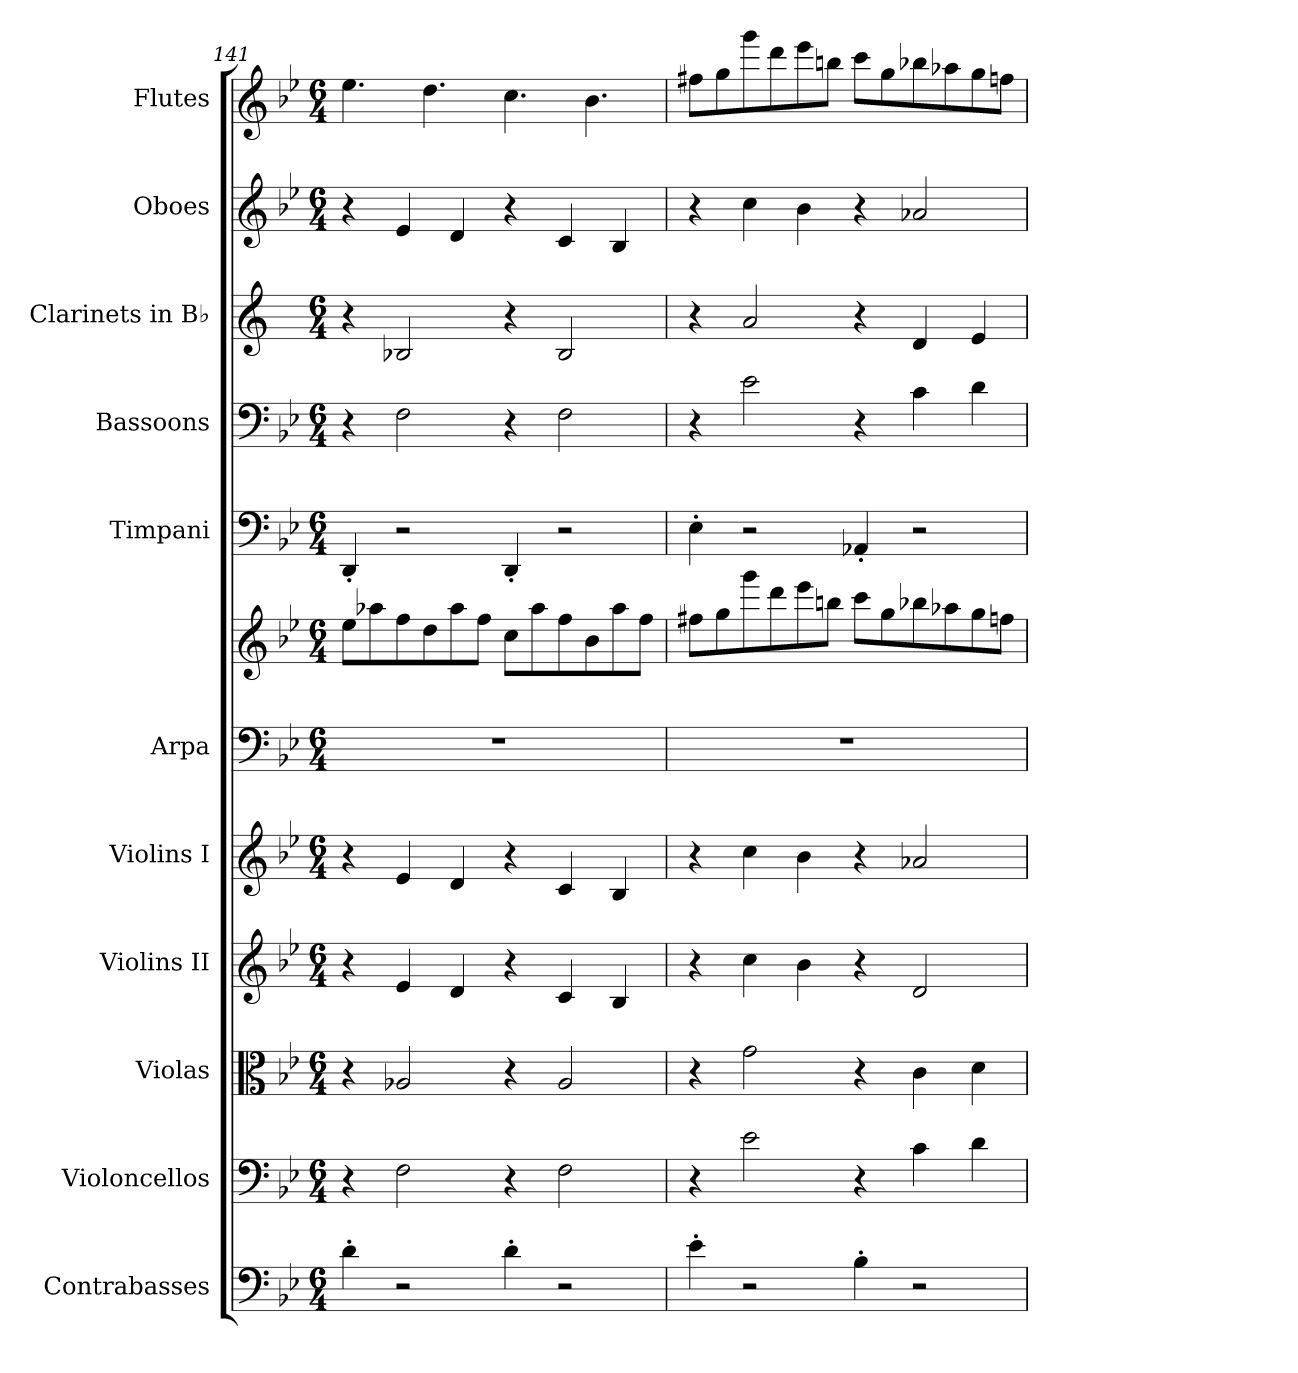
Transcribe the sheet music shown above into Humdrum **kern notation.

**kern	**kern	**kern	**kern	**kern	**kern	**kern	**kern	**kern	**kern	**kern	**kern
*part11	*part10	*part9	*part8	*part7	*part6	*part6	*part5	*part4	*part3	*part2	*part1
*staff12	*staff11	*staff10	*staff9	*staff8	*staff7	*staff6	*staff5	*staff4	*staff3	*staff2	*staff1
*I"Contrabasses	*I"Violoncellos	*I"Violas	*I"Violins II	*I"Violins I	*I"Arpa	*	*I"Timpani	*I"Bassoons	*I"Clarinets in B♭	*I"Oboes	*I"Flutes
*I'Cb.	*I'Vc.	*I'Vla.	*I'Vln. II	*I'Vln. I	*I'Arp.	*	*I'Timp.	*I'Bsn.	*	*I'Ob.	*I'Fl.
!!LO:PB:g=z
*clefF4	*clefF4	*clefC3	*clefG2	*clefG2	*clefF4	*clefG2	*clefF4	*clefF4	*clefG2	*clefG2	*clefG2
*ITrd7c12	*	*	*	*	*	*	*	*	*ITrd1c2	*	*
*k[b-e-]	*k[b-e-]	*k[b-e-]	*k[b-e-]	*k[b-e-]	*k[b-e-]	*k[b-e-]	*k[b-e-]	*k[b-e-]	*k[b-e-]	*k[b-e-]	*k[b-e-]
*M6/4	*M6/4	*M6/4	*M6/4	*M6/4	*M6/4	*M6/4	*M6/4	*M6/4	*M6/4	*M6/4	*M6/4
=141	=141	=141	=141	=141	=141	=141	=141	=141	=141	=141	=141
4D'\	4r	4r	4r	4r	1.r	8ee-\L	4DD'/	4r	4r	4r	4.ee-\
.	.	.	.	.	.	8aa-X\	.	.	.	.	.
2r	2F\	2A-X/	4e-/	4e-/	.	8ff\	2r	2F\	2A-X/	4e-/	.
.	.	.	.	.	.	8dd\	.	.	.	.	4.dd\
.	.	.	4d/	4d/	.	8aa-\	.	.	.	4d/	.
.	.	.	.	.	.	8ff\J	.	.	.	.	.
4D'\	4r	4r	4r	4r	.	8cc\L	4DD'/	4r	4r	4r	4.cc\
.	.	.	.	.	.	8aa-\	.	.	.	.	.
2r	2F\	2A-/	4c/	4c/	.	8ff\	2r	2F\	2A-/	4c/	.
.	.	.	.	.	.	8b-\	.	.	.	.	4.b-\
.	.	.	4B-/	4B-/	.	8aa-\	.	.	.	4B-/	.
.	.	.	.	.	.	8ff\J	.	.	.	.	.
=142	=142	=142	=142	=142	=142	=142	=142	=142	=142	=142	=142
4E-'\	4r	4r	4r	4r	1.r	8ff#X\L	4E-'\	4r	4r	4r	8ff#X\L
.	.	.	.	.	.	8gg\	.	.	.	.	8gg\
2r	2e-\	2g\	4cc\	4cc\	.	8ggg\	2r	2e-\	2g/	4cc\	8ggg\
.	.	.	.	.	.	8ddd\	.	.	.	.	8ddd\
.	.	.	4b-\	4b-\	.	8eee-\	.	.	.	4b-\	8eee-\
.	.	.	.	.	.	8bbn\J	.	.	.	.	8bbn\J
4BB-'\	4r	4r	4r	4r	.	8ccc\L	4AA-X'/	4r	4r	4r	8ccc\L
.	.	.	.	.	.	8gg\	.	.	.	.	8gg\
2r	4c\	4c\	2d/	2a-X/	.	8bb-X\	2r	4c\	4c/	2a-X/	8bb-X\
.	.	.	.	.	.	8aa-X\	.	.	.	.	8aa-X\
.	4d\	4d\	.	.	.	8gg\	.	4d\	4d/	.	8gg\
.	.	.	.	.	.	8ffn\J	.	.	.	.	8ffn\J
=	=	=	=	=	=	=	=	=	=	=	=
*-	*-	*-	*-	*-	*-	*-	*-	*-	*-	*-	*-
